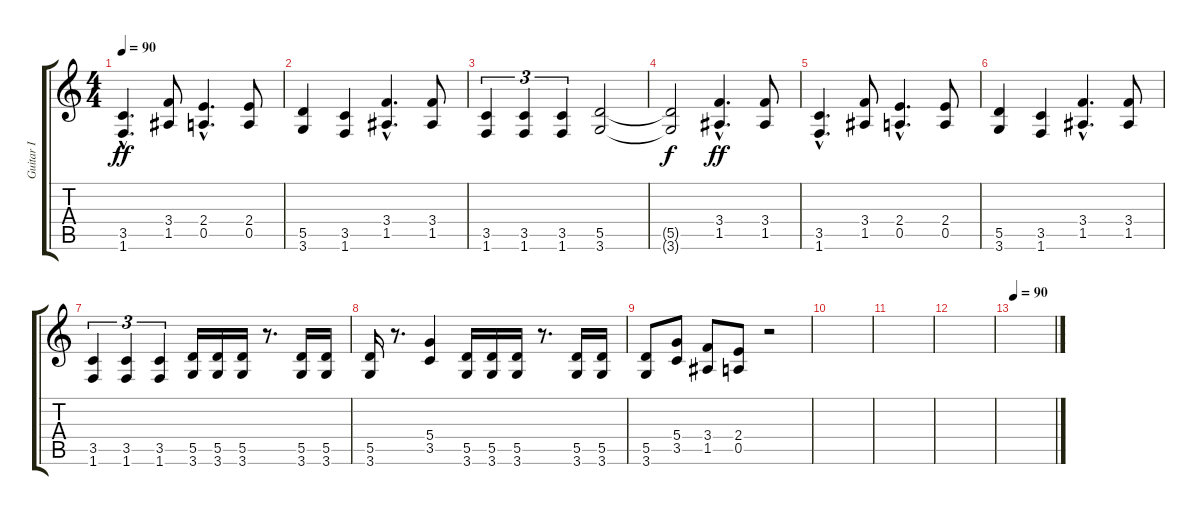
\track ("Guitar I" "Guitar I") {instrument distortionguitar}
\staff {score tabs}
\tuning (E4 B3 G3 D3 A2 E2) {hide}
\ts (4 4)
\tempo 90
\clef g2
\ks c
(3.5{hac} 1.6{hac}).4{d dy ff} (3.4 1.5).8 (2.4{hac} 0.5{hac}).4{d} (2.4 0.5).8 |
(5.5 3.6).4 (3.5 1.6).4 (3.4{hac} 1.5{hac}).4{d} (3.4 1.5).8 |
(3.5 1.6).4{tu (3 2)} (3.5 1.6).4{tu (3 2)} (3.5 1.6).4{tu (3 2)} (5.5 3.6).2 |
(5.5{t} 3.6{t}).2{dy f} (3.4{hac} 1.5{hac}).4{d dy ff} (3.4 1.5).8 |
(3.5{hac} 1.6{hac}).4{d} (3.4 1.5).8 (2.4{hac} 0.5{hac}).4{d} (2.4 0.5).8 |
(5.5 3.6).4 (3.5 1.6).4 (3.4{hac} 1.5{hac}).4{d} (3.4 1.5).8 |
(3.5 1.6).4{tu (3 2)} (3.5 1.6).4{tu (3 2)} (3.5 1.6).4{tu (3 2)} (5.5 3.6).16 (5.5 3.6).16 (5.5 3.6).16 r.8{d} (5.5 3.6).16 (5.5 3.6).16 |
(5.5 3.6).16 r.8{d} (5.4 3.5).4 (5.5 3.6).16 (5.5 3.6).16 (5.5 3.6).16 r.8{d} (5.5 3.6).16 (5.5 3.6).16 |
(5.5 3.6).8 (5.4 3.5).8 (3.4 1.5).8 (2.4 0.5).8 r.2 |
|
|
|
\tempo 90
